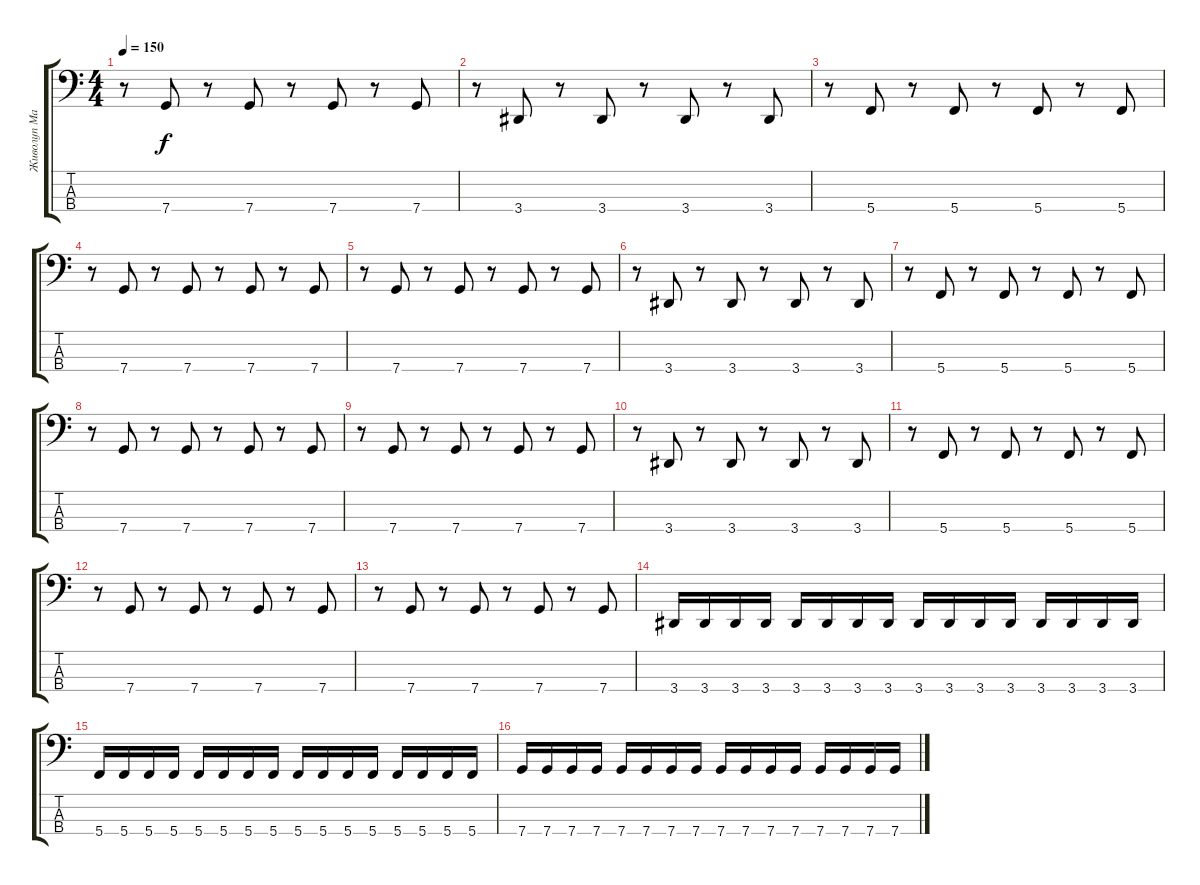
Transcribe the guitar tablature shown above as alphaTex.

\track ("Живолуп Максим" "Живолуп Ма") {instrument electricbassfinger}
\staff {score tabs}
\tuning (F2 C2 G1 C1) {hide}
\ts (4 4)
\tempo 150
\clef f4
\ks c
r.8{dy f} 7.4.8 r.8 7.4.8 r.8 7.4.8 r.8 7.4.8 |
r.8 3.4.8 r.8 3.4.8 r.8 3.4.8 r.8 3.4.8 |
r.8 5.4.8 r.8 5.4.8 r.8 5.4.8 r.8 5.4.8 |
r.8 7.4.8 r.8 7.4.8 r.8 7.4.8 r.8 7.4.8 |
r.8 7.4.8 r.8 7.4.8 r.8 7.4.8 r.8 7.4.8 |
r.8 3.4.8 r.8 3.4.8 r.8 3.4.8 r.8 3.4.8 |
r.8 5.4.8 r.8 5.4.8 r.8 5.4.8 r.8 5.4.8 |
r.8 7.4.8 r.8 7.4.8 r.8 7.4.8 r.8 7.4.8 |
r.8 7.4.8 r.8 7.4.8 r.8 7.4.8 r.8 7.4.8 |
r.8 3.4.8 r.8 3.4.8 r.8 3.4.8 r.8 3.4.8 |
r.8 5.4.8 r.8 5.4.8 r.8 5.4.8 r.8 5.4.8 |
r.8 7.4.8 r.8 7.4.8 r.8 7.4.8 r.8 7.4.8 |
r.8 7.4.8 r.8 7.4.8 r.8 7.4.8 r.8 7.4.8 |
3.4.16 3.4.16 3.4.16 3.4.16 3.4.16 3.4.16 3.4.16 3.4.16 3.4.16 3.4.16 3.4.16 3.4.16 3.4.16 3.4.16 3.4.16 3.4.16 |
5.4.16 5.4.16 5.4.16 5.4.16 5.4.16 5.4.16 5.4.16 5.4.16 5.4.16 5.4.16 5.4.16 5.4.16 5.4.16 5.4.16 5.4.16 5.4.16 |
7.4.16 7.4.16 7.4.16 7.4.16 7.4.16 7.4.16 7.4.16 7.4.16 7.4.16 7.4.16 7.4.16 7.4.16 7.4.16 7.4.16 7.4.16 7.4.16
